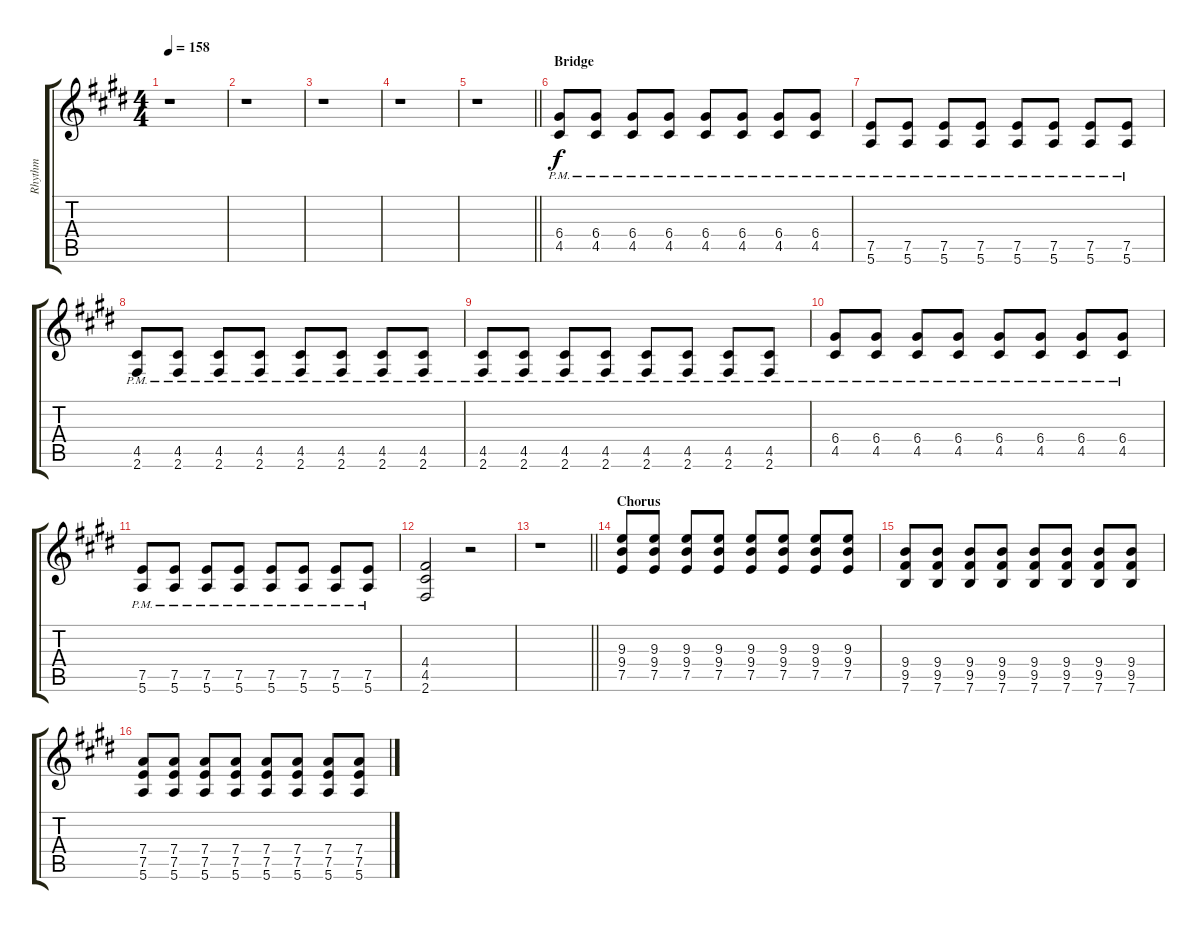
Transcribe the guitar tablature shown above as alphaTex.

\track ("Rhythm" "Rhythm") {instrument overdrivenguitar}
\staff {score tabs}
\tuning (E4 B3 G3 D3 A2 E2) {hide}
\ts (4 4)
\tempo 158
\clef g2
\ks e
r.1{dy f} |
r.1 |
r.1 |
r.1 |
\barLineRight lightlight
r.1 |
\section ("" "Bridge")
(6.4{pm} 4.5{pm}).8 (6.4{pm} 4.5{pm}).8 (6.4{pm} 4.5{pm}).8 (6.4{pm} 4.5{pm}).8 (6.4{pm} 4.5{pm}).8 (6.4{pm} 4.5{pm}).8 (6.4{pm} 4.5{pm}).8 (6.4{pm} 4.5{pm}).8 |
(7.5{pm} 5.6{pm}).8 (7.5{pm} 5.6{pm}).8 (7.5{pm} 5.6{pm}).8 (7.5{pm} 5.6{pm}).8 (7.5{pm} 5.6{pm}).8 (7.5{pm} 5.6{pm}).8 (7.5{pm} 5.6{pm}).8 (7.5{pm} 5.6{pm}).8 |
(4.5{pm} 2.6{pm}).8 (4.5{pm} 2.6{pm}).8 (4.5{pm} 2.6{pm}).8 (4.5{pm} 2.6{pm}).8 (4.5{pm} 2.6{pm}).8 (4.5{pm} 2.6{pm}).8 (4.5{pm} 2.6{pm}).8 (4.5{pm} 2.6{pm}).8 |
(4.5{pm} 2.6{pm}).8 (4.5{pm} 2.6{pm}).8 (4.5{pm} 2.6{pm}).8 (4.5{pm} 2.6{pm}).8 (4.5{pm} 2.6{pm}).8 (4.5{pm} 2.6{pm}).8 (4.5{pm} 2.6{pm}).8 (4.5{pm} 2.6{pm}).8 |
(6.4{pm} 4.5{pm}).8 (6.4{pm} 4.5{pm}).8 (6.4{pm} 4.5{pm}).8 (6.4{pm} 4.5{pm}).8 (6.4{pm} 4.5{pm}).8 (6.4{pm} 4.5{pm}).8 (6.4{pm} 4.5{pm}).8 (6.4{pm} 4.5{pm}).8 |
(7.5{pm} 5.6{pm}).8 (7.5{pm} 5.6{pm}).8 (7.5{pm} 5.6{pm}).8 (7.5{pm} 5.6{pm}).8 (7.5{pm} 5.6{pm}).8 (7.5{pm} 5.6{pm}).8 (7.5{pm} 5.6{pm}).8 (7.5{pm} 5.6{pm}).8 |
(4.4 4.5 2.6).2 r.2 |
\barLineRight lightlight
r.1 |
\section ("" "Chorus")
(9.3 9.4 7.5).8{instrument overdrivenguitar} (9.3 9.4 7.5).8 (9.3 9.4 7.5).8 (9.3 9.4 7.5).8 (9.3 9.4 7.5).8 (9.3 9.4 7.5).8 (9.3 9.4 7.5).8 (9.3 9.4 7.5).8 |
(9.4 9.5 7.6).8 (9.4 9.5 7.6).8 (9.4 9.5 7.6).8 (9.4 9.5 7.6).8 (9.4 9.5 7.6).8 (9.4 9.5 7.6).8 (9.4 9.5 7.6).8 (9.4 9.5 7.6).8 |
(7.4 7.5 5.6).8 (7.4 7.5 5.6).8 (7.4 7.5 5.6).8 (7.4 7.5 5.6).8 (7.4 7.5 5.6).8 (7.4 7.5 5.6).8 (7.4 7.5 5.6).8 (7.4 7.5 5.6).8
